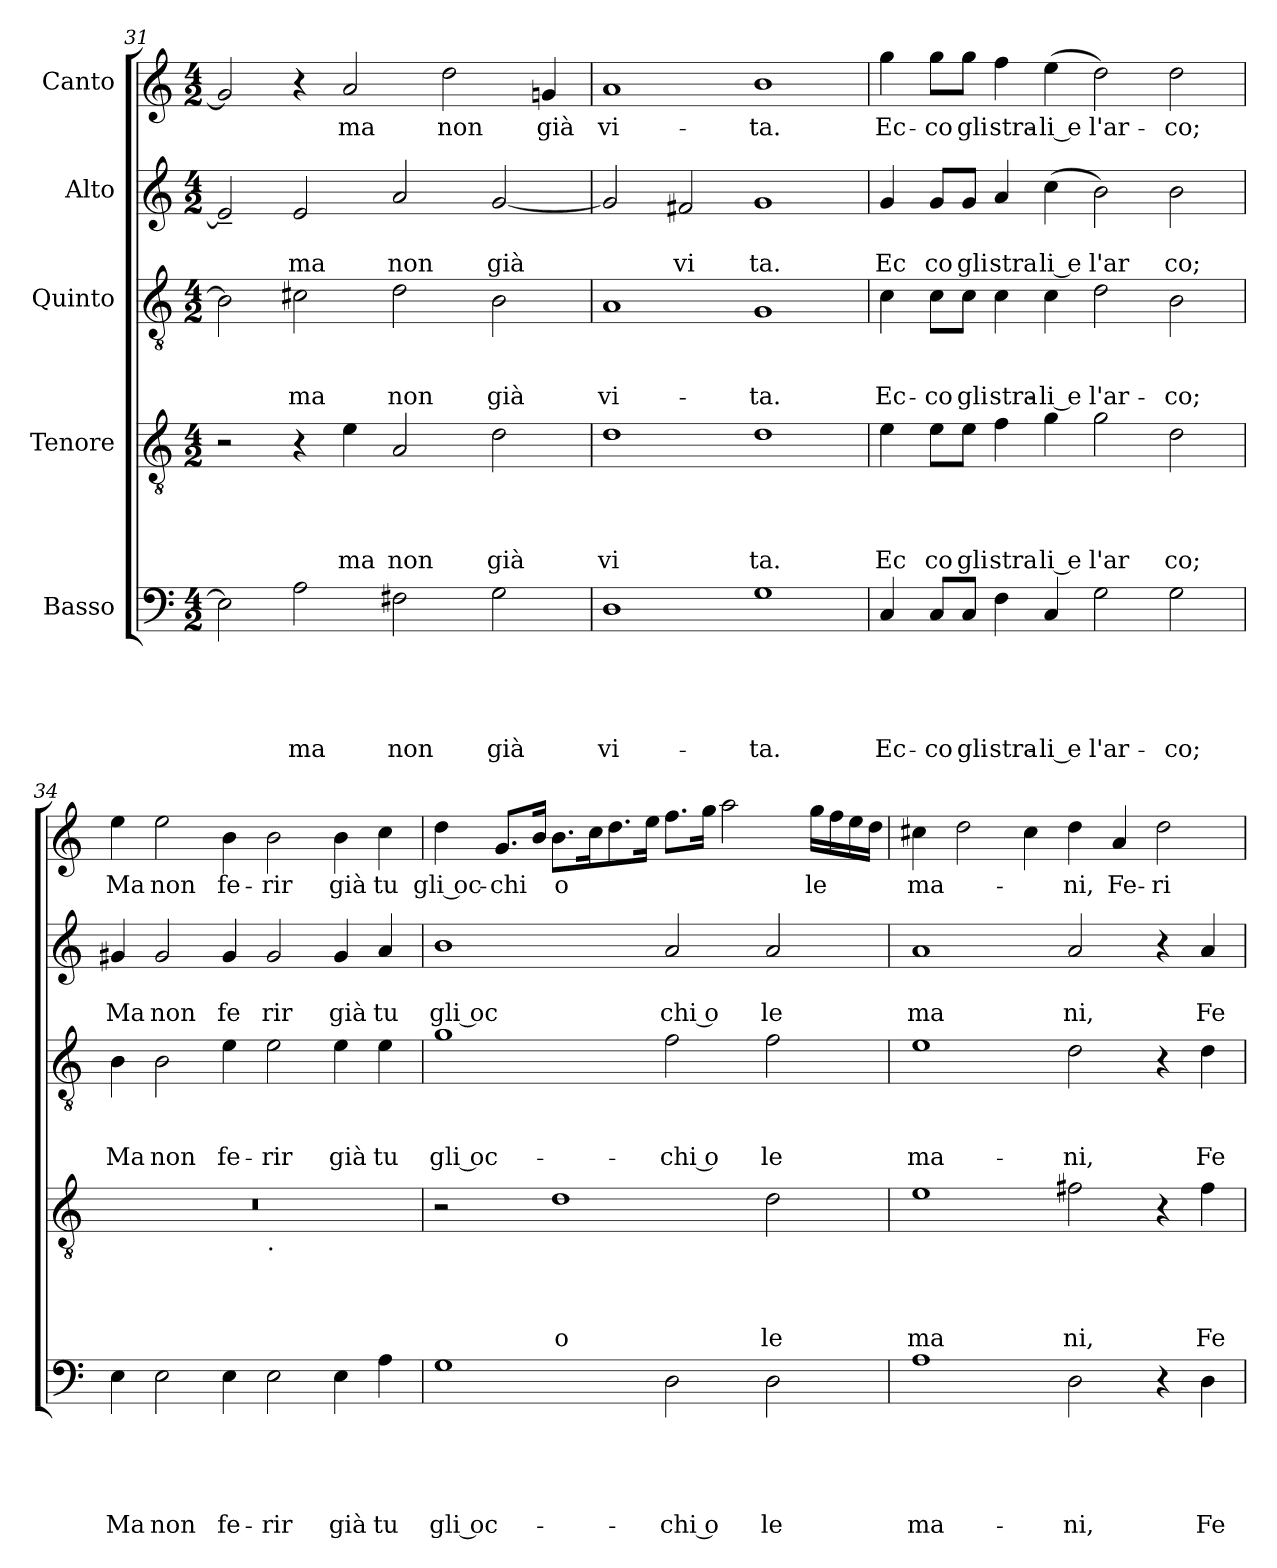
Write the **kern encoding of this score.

**kern	**text	**text	**text	**text	**text	**kern	**text	**text	**text	**text	**kern	**text	**text	**text	**kern	**text	**text	**kern	**text
*part5	*part5	*part5	*part5	*part5	*part5	*part4	*part4	*part4	*part4	*part4	*part3	*part3	*part3	*part3	*part2	*part2	*part2	*part1	*part1
*staff5	*staff5	*staff5	*staff5	*staff5	*staff5	*staff4	*staff4	*staff4	*staff4	*staff4	*staff3	*staff3	*staff3	*staff3	*staff2	*staff2	*staff2	*staff1	*staff1
*I"Basso	*	*	*	*	*	*I"Tenore	*	*	*	*	*I"Quinto	*	*	*	*I"Alto	*	*	*I"Canto	*
*clefF4	*	*	*	*	*	*clefGv2	*	*	*	*	*clefGv2	*	*	*	*clefG2	*	*	*clefG2	*
*k[]	*	*	*	*	*	*k[]	*	*	*	*	*k[]	*	*	*	*k[]	*	*	*k[]	*
*C:	*	*	*	*	*	*C:	*	*	*	*	*C:	*	*	*	*C:	*	*	*C:	*
*M4/2	*	*	*	*	*	*M4/2	*	*	*	*	*M4/2	*	*	*	*M4/2	*	*	*M4/2	*
=31	=31	=31	=31	=31	=31	=31	=31	=31	=31	=31	=31	=31	=31	=31	=31	=31	=31	=31	=31
2E\]	.	.	.	.	.	2r	.	.	.	.	2B\]	.	.	.	2e~</]	.	.	2g#/]	.
!	!	!	!	!	!LO:LY:b	!	!	!	!	!	!	!	!	!LO:LY:b	!	!	!LO:LY:b	!	!
2A\	.	.	.	.	ma	4r	.	.	.	.	2c#X\	.	.	ma	2e/	.	ma	4r	.
!	!	!	!	!	!	!	!	!	!	!LO:LY:b	!	!	!	!	!	!	!	!	!LO:LY:b
.	.	.	.	.	.	4e\	.	.	.	ma	.	.	.	.	.	.	.	2a/	ma
!	!	!	!	!	!LO:LY:b	!	!	!	!	!LO:LY:b	!	!	!	!LO:LY:b	!	!	!LO:LY:b	!	!
2F#X\	.	.	.	.	non	2A/	.	.	.	non	2d\	.	.	non	2a/	.	non	.	.
!	!	!	!	!	!	!	!	!	!	!	!	!	!	!	!	!	!	!	!LO:LY:b
.	.	.	.	.	.	.	.	.	.	.	.	.	.	.	.	.	.	2dd\	non
!	!	!	!	!	!LO:LY:b	!	!	!	!	!LO:LY:b	!	!	!	!LO:LY:b	!	!	!LO:LY:b	!	!
2G\	.	.	.	.	già	2d\	.	.	.	già	2B\	.	.	già	[<2g/	.	già	.	.
!	!	!	!	!	!	!	!	!	!	!	!	!	!	!	!	!	!	!	!LO:LY:b
.	.	.	.	.	.	.	.	.	.	.	.	.	.	.	.	.	.	4gn/	già
=32	=32	=32	=32	=32	=32	=32	=32	=32	=32	=32	=32	=32	=32	=32	=32	=32	=32	=32	=32
!	!	!	!	!	!LO:LY:b	!	!	!	!	!LO:LY:b	!	!	!	!LO:LY:b	!	!	!	!	!LO:LY:b
1D	.	.	.	.	vi-	1d	.	.	.	vi	1A	.	.	vi-	2g/]	.	.	1a	vi-
!	!	!	!	!	!	!	!	!	!	!	!	!	!	!	!	!	!LO:LY:b	!	!
.	.	.	.	.	.	.	.	.	.	.	.	.	.	.	2f#X/	.	vi	.	.
!	!	!	!	!	!LO:LY:b	!	!	!	!	!LO:LY:b	!	!	!	!LO:LY:b	!	!	!LO:LY:b	!	!LO:LY:b
1G	.	.	.	.	-ta.	1d	.	.	.	ta.	1G	.	.	-ta.	1g	.	ta.	1b	-ta.
=33	=33	=33	=33	=33	=33	=33	=33	=33	=33	=33	=33	=33	=33	=33	=33	=33	=33	=33	=33
!	!	!	!	!	!LO:LY:b	!	!	!	!	!LO:LY:b	!	!	!	!LO:LY:b	!	!	!LO:LY:b	!	!LO:LY:b
4C/	.	.	.	.	Ec-	4e\	.	.	.	Ec	4c\	.	.	Ec-	4g/	.	Ec	4gg\	Ec-
!	!	!	!	!	!LO:LY:b	!	!	!	!	!LO:LY:b	!	!	!	!LO:LY:b	!	!	!LO:LY:b	!	!LO:LY:b
8C/L	.	.	.	.	-co	8e\L	.	.	.	co	8c\L	.	.	-co	8g/L	.	co	8gg\L	-co
!	!	!	!	!	!LO:LY:b	!	!	!	!	!LO:LY:b	!	!	!	!LO:LY:b	!	!	!LO:LY:b	!	!LO:LY:b
8C/J	.	.	.	.	gli	8e\J	.	.	.	gli	8c\J	.	.	gli	8g/J	.	gli	8gg\J	gli
!	!	!	!	!	!LO:LY:b	!	!	!	!	!LO:LY:b	!	!	!	!LO:LY:b	!	!	!LO:LY:b	!	!LO:LY:b
4F\	.	.	.	.	stra-	4f\	.	.	.	stra	4c\	.	.	stra-	4a/	.	stra	4ff\	stra-
!	!	!	!	!	!LO:LY:b:rj	!	!	!	!	!LO:LY:b:rj	!	!	!	!LO:LY:b:rj	!	!	!LO:LY:b:rj	!	!LO:LY:b:rj
4C/	.	.	.	.	-li e	4g\	.	.	.	li e	4c\	.	.	-li e	(<4cc\	.	li e	(<4ee\	-li e
!	!	!	!	!	!LO:LY:b	!	!	!	!	!LO:LY:b	!	!	!	!LO:LY:b	!	!	!LO:LY:b	!	!LO:LY:b
2G\	.	.	.	.	l'ar-	2g\	.	.	.	l'ar	2d\	.	.	l'ar-	2b\)	.	l'ar	2dd\)	l'ar-
!	!	!	!	!	!LO:LY:b	!	!	!	!	!LO:LY:b	!	!	!	!LO:LY:b	!	!	!LO:LY:b	!	!LO:LY:b
2G\	.	.	.	.	-co;	2d\	.	.	.	co;	2B\	.	.	-co;	2b\	.	co;	2dd\	-co;
=34	=34	=34	=34	=34	=34	=34	=34	=34	=34	=34	=34	=34	=34	=34	=34	=34	=34	=34	=34
!	!	!	!	!	!LO:LY:b	!	!	!	!	!	!	!	!	!LO:LY:b	!	!	!LO:LY:b	!	!LO:LY:b
*	*	*	*	*	*	*^	*	*	*	*	*	*	*	*	*	*	*	*	*
4E\	.	.	.	.	Ma	0r	1ryy	.	.	.	.	4B\	.	.	Ma	4g#X/	.	Ma	4ee\	Ma
!	!	!	!	!	!LO:LY:b	!	!	!	!	!	!	!	!	!	!LO:LY:b	!	!	!LO:LY:b	!	!LO:LY:b
2E\	.	.	.	.	non	.	.	.	.	.	.	2B\	.	.	non	2g#/	.	non	2ee\	non
!	!	!	!	!	!LO:LY:b	!	!	!	!	!	!	!	!	!	!LO:LY:b	!	!	!LO:LY:b	!	!LO:LY:b
4E\	.	.	.	.	fe-	.	.	.	.	.	.	4e\	.	.	fe-	4g#/	.	fe	4b\	fe-
!	!	!	!	!	!	!	!LO:TX:b:t=.	!	!	!	!	!	!	!	!	!	!	!	!	!
!	!	!	!	!	!LO:LY:b	!	!	!	!	!	!	!	!	!	!LO:LY:b	!	!	!LO:LY:b	!	!LO:LY:b
2E\	.	.	.	.	-rir	.	1ryy	.	.	.	.	2e\	.	.	-rir	2g#/	.	rir	2b\	-rir
!	!	!	!	!	!LO:LY:b	!	!	!	!	!	!	!	!	!	!LO:LY:b	!	!	!LO:LY:b	!	!LO:LY:b
4E\	.	.	.	.	già	.	.	.	.	.	.	4e\	.	.	già	4g#/	.	già	4b\	già
!	!	!	!	!	!LO:LY:b	!	!	!	!	!	!	!	!	!	!LO:LY:b	!	!	!LO:LY:b	!	!LO:LY:b
4A\	.	.	.	.	tu	.	.	.	.	.	.	4e\	.	.	tu	4a/	.	tu	4cc\	tu
=35	=35	=35	=35	=35	=35	=35	=35	=35	=35	=35	=35	=35	=35	=35	=35	=35	=35	=35	=35	=35
!	!	!	!	!	!LO:LY:b:rj	!	!	!	!	!	!	!	!	!	!LO:LY:b:rj	!	!	!LO:LY:b:rj	!	!LO:LY:b:rj
*	*	*	*	*	*	*v	*v	*	*	*	*	*	*	*	*	*	*	*	*	*
1G	.	.	.	.	gli oc-	2r	.	.	.	.	1g	.	.	gli oc-	1b	.	gli oc	4dd\	gli oc-
!	!	!	!	!	!	!	!	!	!	!	!	!	!	!	!	!	!	!	!LO:LY:b
.	.	.	.	.	.	.	.	.	.	.	.	.	.	.	.	.	.	8.g/L	-chi
.	.	.	.	.	.	.	.	.	.	.	.	.	.	.	.	.	.	16b/Jk	.
!	!	!	!	!	!	!	!	!	!	!LO:LY:b	!	!	!	!	!	!	!	!	!LO:LY:b:rj
.	.	.	.	.	.	1d	.	.	.	o	.	.	.	.	.	.	.	8.b\L	o
.	.	.	.	.	.	.	.	.	.	.	.	.	.	.	.	.	.	16cc\k	.
.	.	.	.	.	.	.	.	.	.	.	.	.	.	.	.	.	.	8.dd\	.
.	.	.	.	.	.	.	.	.	.	.	.	.	.	.	.	.	.	16ee\Jk	.
!	!	!	!	!	!LO:LY:b:rj	!	!	!	!	!	!	!	!	!LO:LY:b:rj	!	!	!LO:LY:b:rj	!	!
2D\	.	.	.	.	-chi o	.	.	.	.	.	2f\	.	.	-chi o	2a/	.	chi o	8.ff\L	.
.	.	.	.	.	.	.	.	.	.	.	.	.	.	.	.	.	.	16gg\Jk	.
.	.	.	.	.	.	.	.	.	.	.	.	.	.	.	.	.	.	2aa\	.
!	!	!	!	!	!LO:LY:b	!	!	!	!	!LO:LY:b	!	!	!	!LO:LY:b	!	!	!LO:LY:b	!	!
2D\	.	.	.	.	le	2d\	.	.	.	le	2f\	.	.	le	2a/	.	le	.	.
!	!	!	!	!	!	!	!	!	!	!	!	!	!	!	!	!	!	!	!LO:LY:b
.	.	.	.	.	.	.	.	.	.	.	.	.	.	.	.	.	.	16gg\LL	le
.	.	.	.	.	.	.	.	.	.	.	.	.	.	.	.	.	.	16ff\	.
.	.	.	.	.	.	.	.	.	.	.	.	.	.	.	.	.	.	16ee\	.
.	.	.	.	.	.	.	.	.	.	.	.	.	.	.	.	.	.	16dd\JJ	.
!!LO:PB:g=z
=36	=36	=36	=36	=36	=36	=36	=36	=36	=36	=36	=36	=36	=36	=36	=36	=36	=36	=36	=36
!	!	!	!	!	!LO:LY:b	!	!	!	!	!LO:LY:b	!	!	!	!LO:LY:b	!	!	!LO:LY:b	!	!LO:LY:b
1A	.	.	.	.	ma-	1e	.	.	.	ma	1e	.	.	ma-	1a	.	ma	4cc#X\	ma-
.	.	.	.	.	.	.	.	.	.	.	.	.	.	.	.	.	.	2dd\	.
.	.	.	.	.	.	.	.	.	.	.	.	.	.	.	.	.	.	4cc#\	.
!	!	!	!	!	!LO:LY:b	!	!	!	!	!LO:LY:b	!	!	!	!LO:LY:b	!	!	!LO:LY:b	!	!LO:LY:b
2D\	.	.	.	.	-ni,	2f#X\	.	.	.	ni,	2d\	.	.	-ni,	2a/	.	ni,	4dd\	-ni,
!	!	!	!	!	!	!	!	!	!	!	!	!	!	!	!	!	!	!	!LO:LY:b
.	.	.	.	.	.	.	.	.	.	.	.	.	.	.	.	.	.	4a/	Fe-
!	!	!	!	!	!	!	!	!	!	!	!	!	!	!	!	!	!	!	!LO:LY:b
4r	.	.	.	.	.	4r	.	.	.	.	4r	.	.	.	4r	.	.	2dd\	-ri-
!	!	!	!	!	!LO:LY:b	!	!	!	!	!LO:LY:b	!	!	!	!LO:LY:b	!	!	!LO:LY:b	!	!
4D\	.	.	.	.	Fe-	4f#\	.	.	.	Fe	4d\	.	.	Fe-	4a/	.	Fe	.	.
=	=	=	=	=	=	=	=	=	=	=	=	=	=	=	=	=	=	=	=
*-	*-	*-	*-	*-	*-	*-	*-	*-	*-	*-	*-	*-	*-	*-	*-	*-	*-	*-	*-
